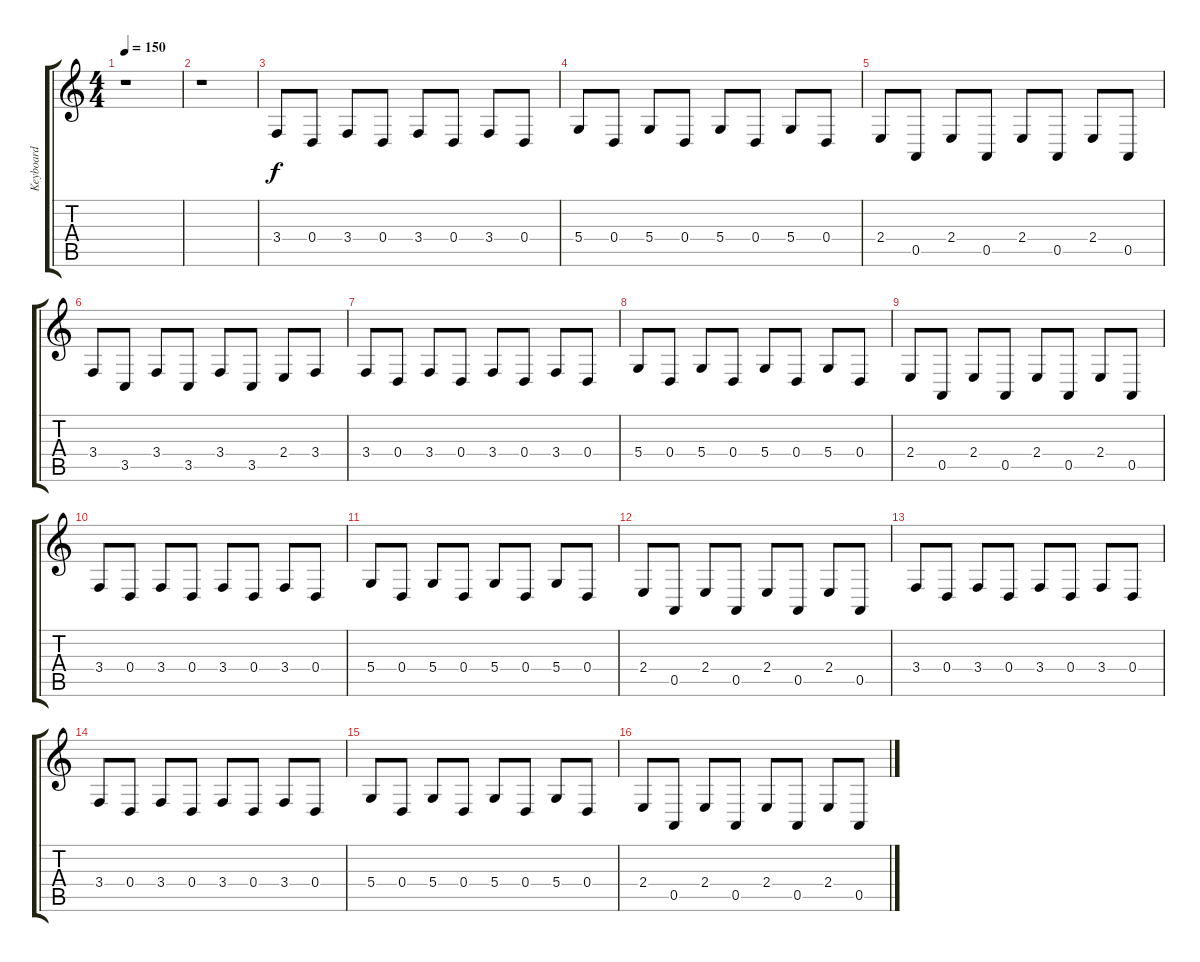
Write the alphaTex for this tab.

\track ("Keyboard" "Keyboard") {instrument churchorgan}
\staff {score tabs}
\tuning (E4 B3 G3 D3 A2 E2) {hide}
\ts (4 4)
\tempo 150
\clef g2
\ks c
r.1{dy f instrument churchorgan} |
r.1 |
3.4.8 0.4.8 3.4.8 0.4.8 3.4.8 0.4.8 3.4.8 0.4.8 |
5.4.8 0.4.8 5.4.8 0.4.8 5.4.8 0.4.8 5.4.8 0.4.8 |
2.4.8 0.5.8 2.4.8 0.5.8 2.4.8 0.5.8 2.4.8 0.5.8 |
3.4.8 3.5.8 3.4.8 3.5.8 3.4.8 3.5.8 2.4.8 3.4.8 |
3.4.8 0.4.8 3.4.8 0.4.8 3.4.8 0.4.8 3.4.8 0.4.8 |
5.4.8 0.4.8 5.4.8 0.4.8 5.4.8 0.4.8 5.4.8 0.4.8 |
2.4.8 0.5.8 2.4.8 0.5.8 2.4.8 0.5.8 2.4.8 0.5.8 |
3.4.8 0.4.8 3.4.8 0.4.8 3.4.8 0.4.8 3.4.8 0.4.8 |
5.4.8 0.4.8 5.4.8 0.4.8 5.4.8 0.4.8 5.4.8 0.4.8 |
2.4.8 0.5.8 2.4.8 0.5.8 2.4.8 0.5.8 2.4.8 0.5.8 |
3.4.8 0.4.8 3.4.8 0.4.8 3.4.8 0.4.8 3.4.8 0.4.8 |
3.4.8 0.4.8 3.4.8 0.4.8 3.4.8 0.4.8 3.4.8 0.4.8 |
5.4.8 0.4.8 5.4.8 0.4.8 5.4.8 0.4.8 5.4.8 0.4.8 |
2.4.8 0.5.8 2.4.8 0.5.8 2.4.8 0.5.8 2.4.8 0.5.8
